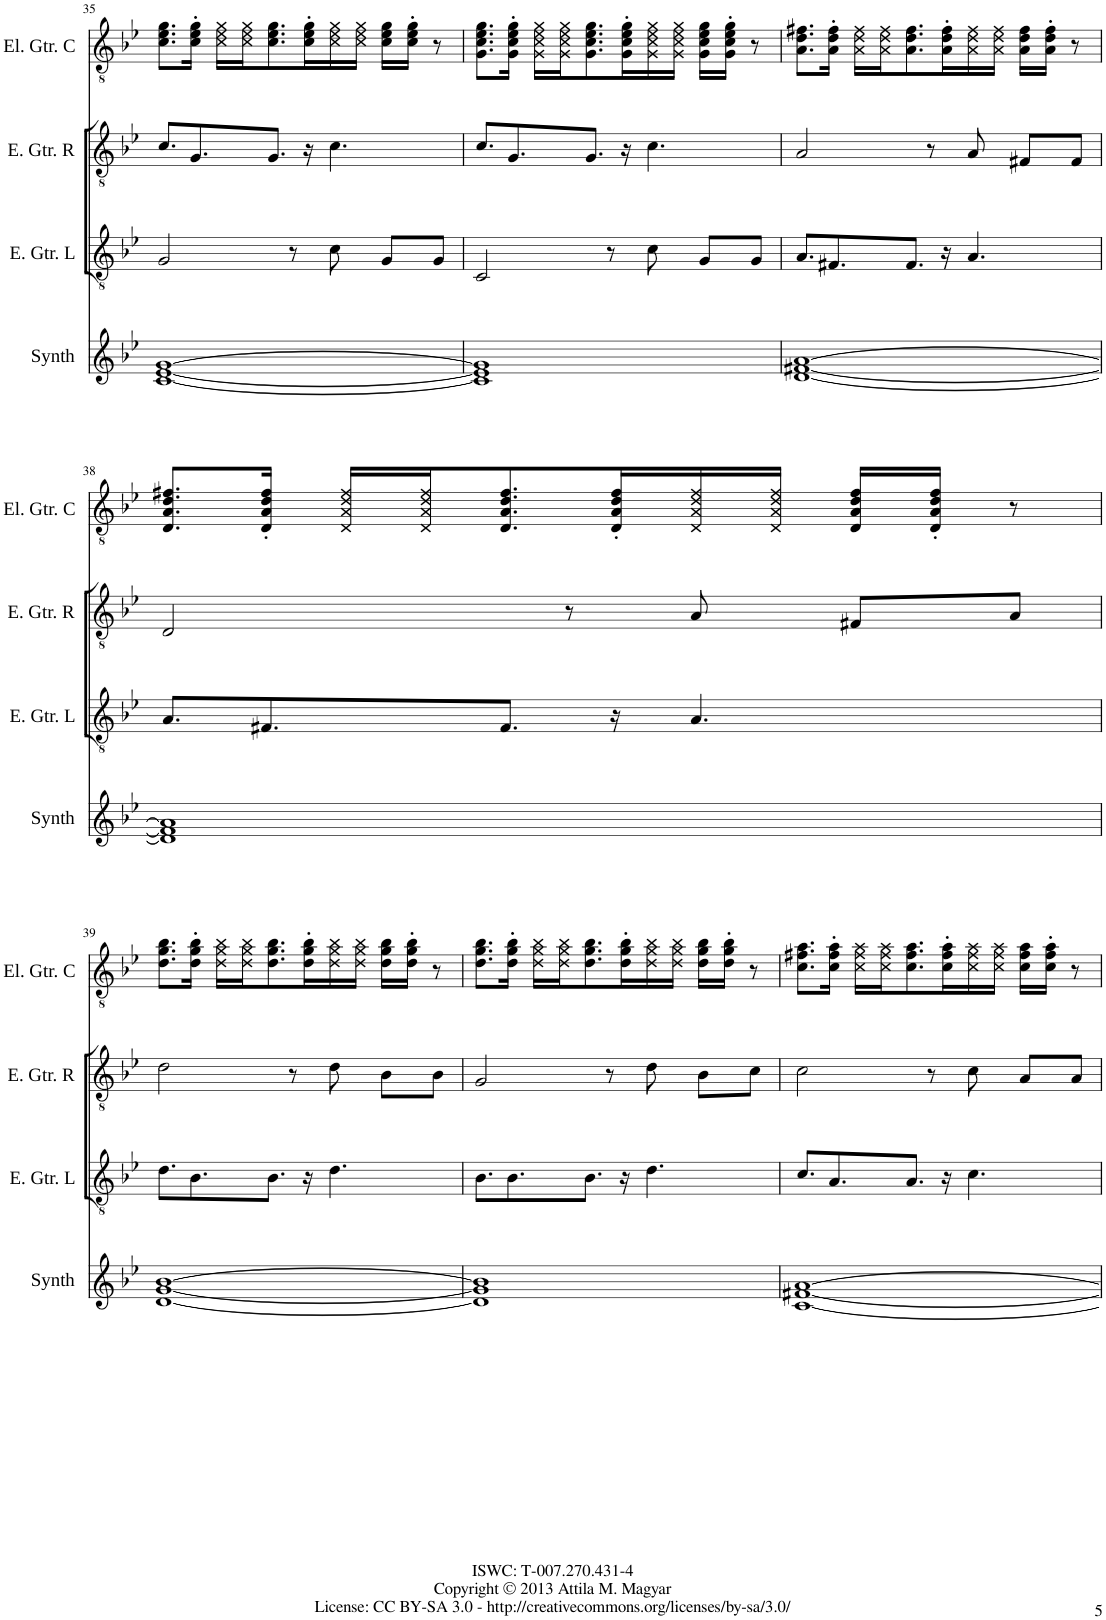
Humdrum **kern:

**kern	**kern	**kern	**kern
*part4	*part3	*part2	*part1
*staff4	*staff3	*staff2	*staff1
*I"Synth	*I"Electric Guitar L	*I"Electric Guitar R	*I"Electric Guitar C
*I'Synth	*I'E. Gtr. L	*I'E. Gtr. R	*I'El. Gtr. C
!!LO:PB:g=z
*clefG2	*clefGv2	*clefGv2	*clefGv2
*k[b-e-]	*k[b-e-]	*k[b-e-]	*k[b-e-]
*M4/4	*M4/4	*M4/4	*M4/4
=35	=35	=35	=35
[1c [1e- [1g	2G/	8.c/L	8.c\ 8.e-\ 8.g\L
.	.	8.G/	16c\' 16e-\' 16g\'Jk
.	.	.	16c\ 16e-\ 16g\LL
.	.	.	16c\ 16e-\ 16g\J
.	.	8.G/J	8.c\ 8.e-\ 8.g\
.	8r	.	.
.	.	16r	16c\' 16e-\' 16g\'L
.	8c\	4.c\	16c\ 16e-\ 16g\
.	.	.	16c\ 16e-\ 16g\JJ
.	8G/L	.	16c\ 16e-\ 16g\LL
.	.	.	16c\' 16e-\' 16g\'JJ
.	8G/J	.	8r
=36	=36	=36	=36
1c] 1e-] 1g]	2C/	8.c/L	8.G\ 8.c\ 8.e-\ 8.g\L
.	.	8.G/	16G\' 16c\' 16e-\' 16g\'Jk
.	.	.	16G\ 16c\ 16e-\ 16g\LL
.	.	.	16G\ 16c\ 16e-\ 16g\J
.	.	8.G/J	8.G\ 8.c\ 8.e-\ 8.g\
.	8r	.	.
.	.	16r	16G\' 16c\' 16e-\' 16g\'L
.	8c\	4.c\	16G\ 16c\ 16e-\ 16g\
.	.	.	16G\ 16c\ 16e-\ 16g\JJ
.	8G/L	.	16G\ 16c\ 16e-\ 16g\LL
.	.	.	16G\' 16c\' 16e-\' 16g\'JJ
.	8G/J	.	8r
=37	=37	=37	=37
[1d [1f#X [1a	8.A/L	2A/	8.A\ 8.d\ 8.f#X\L
.	8.F#X/	.	16A\' 16d\' 16f#\'Jk
.	.	.	16A\ 16d\ 16f#\LL
.	.	.	16A\ 16d\ 16f#\J
.	8.F#/J	.	8.A\ 8.d\ 8.f#\
.	.	8r	.
.	16r	.	16A\' 16d\' 16f#\'L
.	4.A/	8A/	16A\ 16d\ 16f#\
.	.	.	16A\ 16d\ 16f#\JJ
.	.	8F#X/L	16A\ 16d\ 16f#\LL
.	.	.	16A\' 16d\' 16f#\'JJ
.	.	8F#/J	8r
!!LO:LB:g=z
=38	=38	=38	=38
1d] 1f#] 1a]	8.A/L	2D/	8.D/ 8.A/ 8.d/ 8.f#X/L
.	8.F#X/	.	16D/' 16A/' 16d/' 16f#/'Jk
.	.	.	16D/ 16A/ 16d/ 16f#/LL
.	.	.	16D/ 16A/ 16d/ 16f#/J
.	8.F#/J	.	8.D/ 8.A/ 8.d/ 8.f#/
.	.	8r	.
.	16r	.	16D/' 16A/' 16d/' 16f#/'L
.	4.A/	8A/	16D/ 16A/ 16d/ 16f#/
.	.	.	16D/ 16A/ 16d/ 16f#/JJ
.	.	8F#X/L	16D/ 16A/ 16d/ 16f#/LL
.	.	.	16D/' 16A/' 16d/' 16f#/'JJ
.	.	8A/J	8r
!!LO:LB:g=z
=39	=39	=39	=39
[1d [1g [1b-	8.d\L	2d\	8.d\ 8.g\ 8.b-\L
.	8.B-\	.	16d\' 16g\' 16b-\'Jk
.	.	.	16d\ 16g\ 16b-\LL
.	.	.	16d\ 16g\ 16b-\J
.	8.B-\J	.	8.d\ 8.g\ 8.b-\
.	.	8r	.
.	16r	.	16d\' 16g\' 16b-\'L
.	4.d\	8d\	16d\ 16g\ 16b-\
.	.	.	16d\ 16g\ 16b-\JJ
.	.	8B-\L	16d\ 16g\ 16b-\LL
.	.	.	16d\' 16g\' 16b-\'JJ
.	.	8B-\J	8r
=40	=40	=40	=40
1d] 1g] 1b-]	8.B-\L	2G/	8.d\ 8.g\ 8.b-\L
.	8.B-\	.	16d\' 16g\' 16b-\'Jk
.	.	.	16d\ 16g\ 16b-\LL
.	.	.	16d\ 16g\ 16b-\J
.	8.B-\J	.	8.d\ 8.g\ 8.b-\
.	.	8r	.
.	16r	.	16d\' 16g\' 16b-\'L
.	4.d\	8d\	16d\ 16g\ 16b-\
.	.	.	16d\ 16g\ 16b-\JJ
.	.	8B-\L	16d\ 16g\ 16b-\LL
.	.	.	16d\' 16g\' 16b-\'JJ
.	.	8c\J	8r
=41	=41	=41	=41
[1c [1f#X [1a	8.c/L	2c\	8.c\ 8.f#X\ 8.a\L
.	8.A/	.	16c\' 16f#\' 16a\'Jk
.	.	.	16c\ 16f#\ 16a\LL
.	.	.	16c\ 16f#\ 16a\J
.	8.A/J	.	8.c\ 8.f#\ 8.a\
.	.	8r	.
.	16r	.	16c\' 16f#\' 16a\'L
.	4.c\	8c\	16c\ 16f#\ 16a\
.	.	.	16c\ 16f#\ 16a\JJ
.	.	8A/L	16c\ 16f#\ 16a\LL
.	.	.	16c\' 16f#\' 16a\'JJ
.	.	8A/J	8r
=	=	=	=
*-	*-	*-	*-
